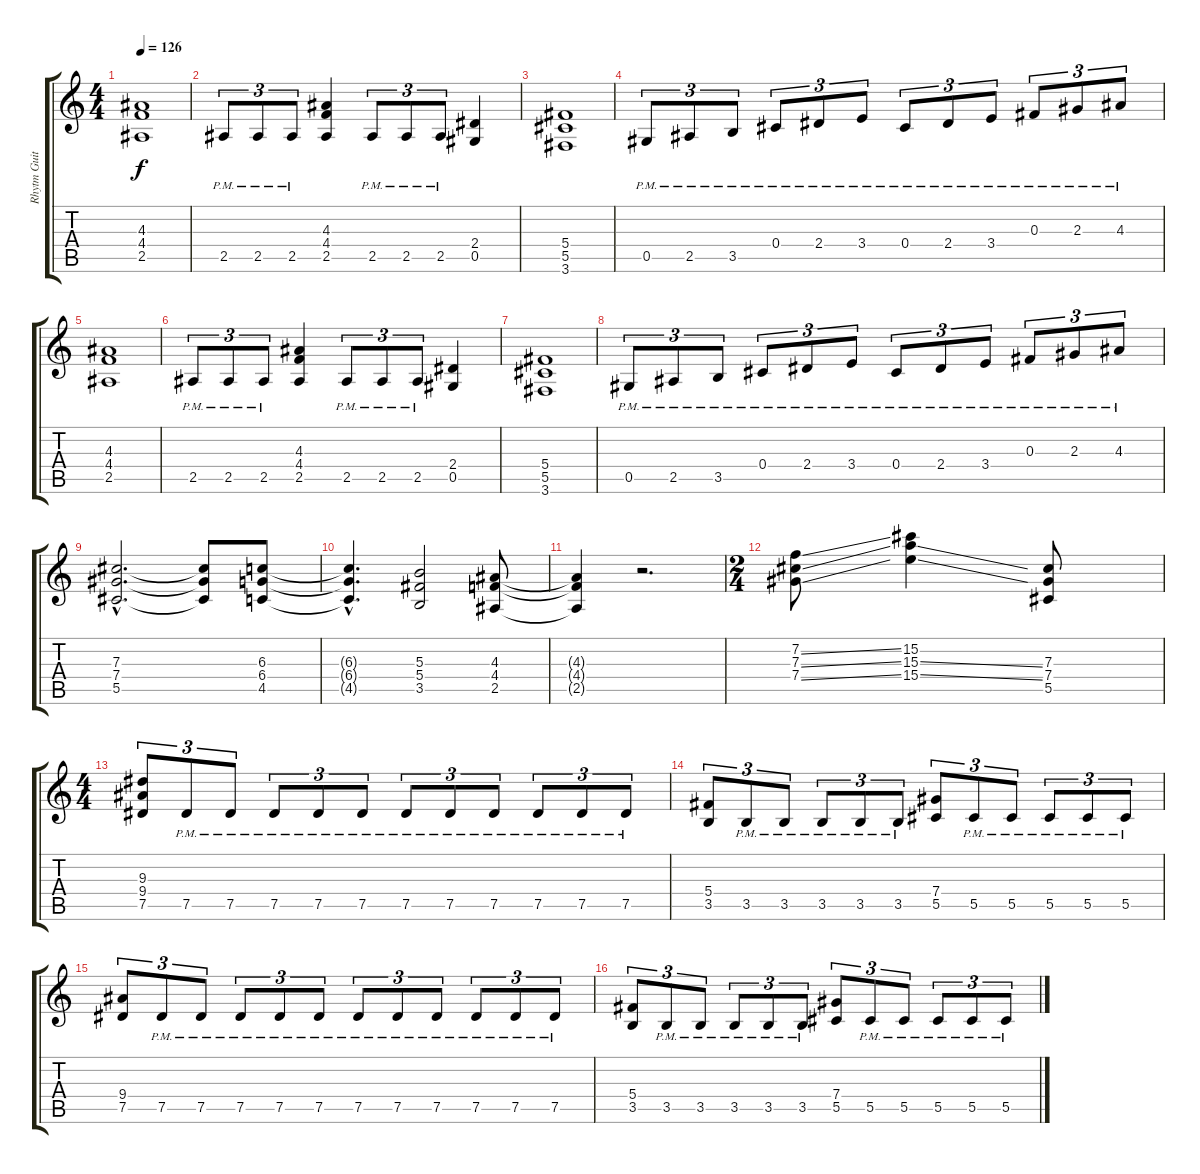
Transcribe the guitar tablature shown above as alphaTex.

\track ("Rhytm Guitar" "Rhytm Guit") {instrument distortionguitar}
\staff {score tabs}
\tuning (Eb4 Bb3 Gb3 Db3 Ab2 Eb2) {hide}
\ts (4 4)
\tempo 126
\clef g2
\ks c
(4.3 4.4 2.5).1{dy f} |
2.5{pm}.8{tu (3 2)} 2.5{pm}.8{tu (3 2)} 2.5{pm}.8{tu (3 2)} (4.3 4.4 2.5).4 2.5{pm}.8{tu (3 2)} 2.5{pm}.8{tu (3 2)} 2.5{pm}.8{tu (3 2)} (2.4 0.5).4 |
(5.4 5.5 3.6).1 |
0.5{pm}.8{tu (3 2)} 2.5{pm}.8{tu (3 2)} 3.5{pm}.8{tu (3 2)} 0.4{pm}.8{tu (3 2)} 2.4{pm}.8{tu (3 2)} 3.4{pm}.8{tu (3 2)} 0.4{pm}.8{tu (3 2)} 2.4{pm}.8{tu (3 2)} 3.4{pm}.8{tu (3 2)} 0.3{pm}.8{tu (3 2)} 2.3{pm}.8{tu (3 2)} 4.3{pm}.8{tu (3 2)} |
(4.3 4.4 2.5).1 |
2.5{pm}.8{tu (3 2)} 2.5{pm}.8{tu (3 2)} 2.5{pm}.8{tu (3 2)} (4.3 4.4 2.5).4 2.5{pm}.8{tu (3 2)} 2.5{pm}.8{tu (3 2)} 2.5{pm}.8{tu (3 2)} (2.4 0.5).4 |
(5.4 5.5 3.6).1 |
0.5{pm}.8{tu (3 2)} 2.5{pm}.8{tu (3 2)} 3.5{pm}.8{tu (3 2)} 0.4{pm}.8{tu (3 2)} 2.4{pm}.8{tu (3 2)} 3.4{pm}.8{tu (3 2)} 0.4{pm}.8{tu (3 2)} 2.4{pm}.8{tu (3 2)} 3.4{pm}.8{tu (3 2)} 0.3{pm}.8{tu (3 2)} 2.3{pm}.8{tu (3 2)} 4.3{pm}.8{tu (3 2)} |
(7.3{hac} 7.4{hac} 5.5{hac}).2{d} (7.3{t} 7.4{t} 5.5{t}).8 (6.3 6.4 4.5).8 |
(6.3{hac t} 6.4{hac t} 4.5{hac t}).4{d} (5.3 5.4 3.5).2 (4.3 4.4 2.5).8 |
(4.3{t} 4.4{t} 2.5{t}).4 r.2{d} |
\ts (2 4)
(7.2{ss} 7.3{ss} 7.4{ss}).8 (15.2 15.3{ss} 15.4{ss}).4 (7.3 7.4 5.5).8 |
\ts (4 4)
(9.3 9.4 7.5).8{tu (3 2) volume 12} 7.5{pm}.8{tu (3 2)} 7.5{pm}.8{tu (3 2)} 7.5{pm}.8{tu (3 2)} 7.5{pm}.8{tu (3 2)} 7.5{pm}.8{tu (3 2)} 7.5{pm}.8{tu (3 2)} 7.5{pm}.8{tu (3 2)} 7.5{pm}.8{tu (3 2)} 7.5{pm}.8{tu (3 2)} 7.5{pm}.8{tu (3 2)} 7.5{pm}.8{tu (3 2)} |
(5.4 3.5).8{tu (3 2)} 3.5{pm}.8{tu (3 2)} 3.5{pm}.8{tu (3 2)} 3.5{pm}.8{tu (3 2)} 3.5{pm}.8{tu (3 2)} 3.5{pm}.8{tu (3 2)} (7.4 5.5).8{tu (3 2)} 5.5{pm}.8{tu (3 2)} 5.5{pm}.8{tu (3 2)} 5.5{pm}.8{tu (3 2)} 5.5{pm}.8{tu (3 2)} 5.5{pm}.8{tu (3 2)} |
(9.4 7.5).8{tu (3 2)} 7.5{pm}.8{tu (3 2)} 7.5{pm}.8{tu (3 2)} 7.5{pm}.8{tu (3 2)} 7.5{pm}.8{tu (3 2)} 7.5{pm}.8{tu (3 2)} 7.5{pm}.8{tu (3 2)} 7.5{pm}.8{tu (3 2)} 7.5{pm}.8{tu (3 2)} 7.5{pm}.8{tu (3 2)} 7.5{pm}.8{tu (3 2)} 7.5{pm}.8{tu (3 2)} |
(5.4 3.5).8{tu (3 2)} 3.5{pm}.8{tu (3 2)} 3.5{pm}.8{tu (3 2)} 3.5{pm}.8{tu (3 2)} 3.5{pm}.8{tu (3 2)} 3.5{pm}.8{tu (3 2)} (7.4 5.5).8{tu (3 2)} 5.5{pm}.8{tu (3 2)} 5.5{pm}.8{tu (3 2)} 5.5{pm}.8{tu (3 2)} 5.5{pm}.8{tu (3 2)} 5.5{pm}.8{tu (3 2)}
